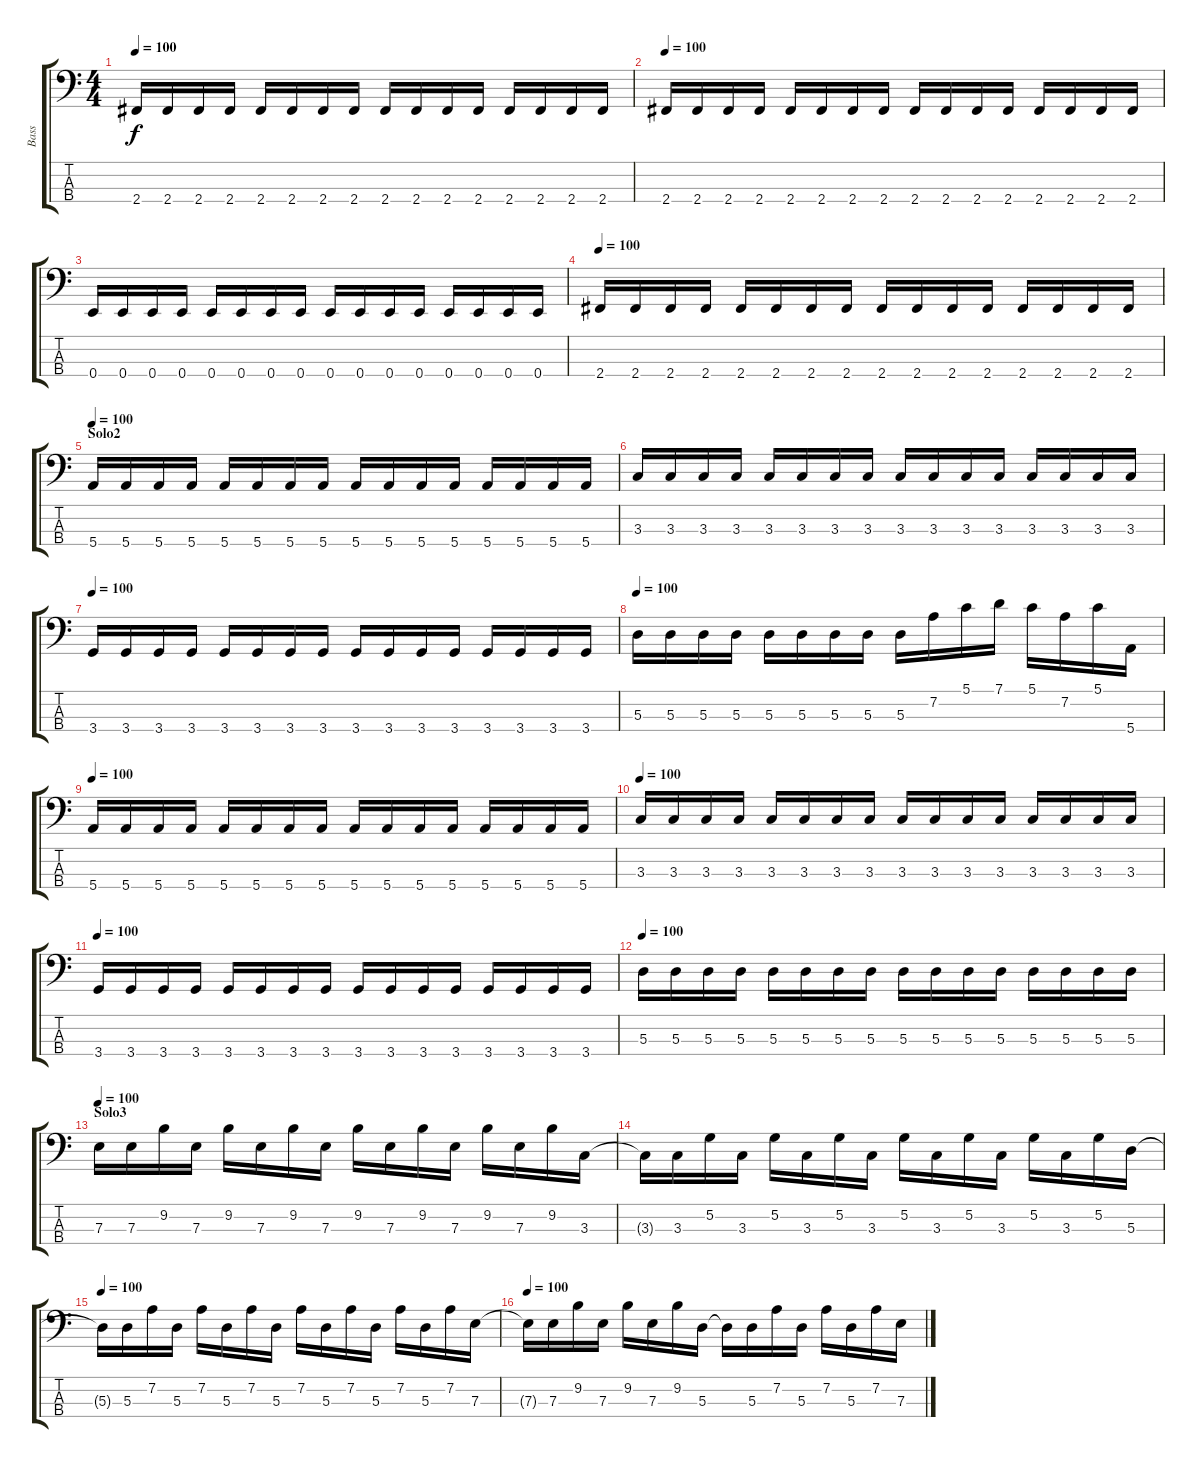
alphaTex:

\track ("Bass" "Bass") {instrument electricbassfinger}
\staff {score tabs}
\tuning (G2 D2 A1 E1) {hide}
\ts (4 4)
\tempo 100
\clef f4
\ks c
2.4.16{dy f} 2.4.16 2.4.16 2.4.16 2.4.16 2.4.16 2.4.16 2.4.16 2.4.16 2.4.16 2.4.16 2.4.16 2.4.16 2.4.16 2.4.16 2.4.16 |
\tempo 100
2.4.16 2.4.16 2.4.16 2.4.16 2.4.16 2.4.16 2.4.16 2.4.16 2.4.16 2.4.16 2.4.16 2.4.16 2.4.16 2.4.16 2.4.16 2.4.16 |
0.4.16 0.4.16 0.4.16 0.4.16 0.4.16 0.4.16 0.4.16 0.4.16 0.4.16 0.4.16 0.4.16 0.4.16 0.4.16 0.4.16 0.4.16 0.4.16 |
\tempo 100
2.4.16 2.4.16 2.4.16 2.4.16 2.4.16 2.4.16 2.4.16 2.4.16 2.4.16 2.4.16 2.4.16 2.4.16 2.4.16 2.4.16 2.4.16 2.4.16 |
\section ("" "Solo2")
\tempo 100
5.4.16 5.4.16 5.4.16 5.4.16 5.4.16 5.4.16 5.4.16 5.4.16 5.4.16 5.4.16 5.4.16 5.4.16 5.4.16 5.4.16 5.4.16 5.4.16 |
3.3.16 3.3.16 3.3.16 3.3.16 3.3.16 3.3.16 3.3.16 3.3.16 3.3.16 3.3.16 3.3.16 3.3.16 3.3.16 3.3.16 3.3.16 3.3.16 |
\tempo 100
3.4.16 3.4.16 3.4.16 3.4.16 3.4.16 3.4.16 3.4.16 3.4.16 3.4.16 3.4.16 3.4.16 3.4.16 3.4.16 3.4.16 3.4.16 3.4.16 |
\tempo 100
5.3.16 5.3.16 5.3.16 5.3.16 5.3.16 5.3.16 5.3.16 5.3.16 5.3.16 7.2.16 5.1.16 7.1.16 5.1.16 7.2.16 5.1.16 5.4.16 |
\tempo 100
5.4.16 5.4.16 5.4.16 5.4.16 5.4.16 5.4.16 5.4.16 5.4.16 5.4.16 5.4.16 5.4.16 5.4.16 5.4.16 5.4.16 5.4.16 5.4.16 |
\tempo 100
3.3.16 3.3.16 3.3.16 3.3.16 3.3.16 3.3.16 3.3.16 3.3.16 3.3.16 3.3.16 3.3.16 3.3.16 3.3.16 3.3.16 3.3.16 3.3.16 |
\tempo 100
3.4.16 3.4.16 3.4.16 3.4.16 3.4.16 3.4.16 3.4.16 3.4.16 3.4.16 3.4.16 3.4.16 3.4.16 3.4.16 3.4.16 3.4.16 3.4.16 |
\tempo 100
5.3.16 5.3.16 5.3.16 5.3.16 5.3.16 5.3.16 5.3.16 5.3.16 5.3.16 5.3.16 5.3.16 5.3.16 5.3.16 5.3.16 5.3.16 5.3.16 |
\section ("" "Solo3")
\tempo 100
7.3.16 7.3.16 9.2.16 7.3.16 9.2.16 7.3.16 9.2.16 7.3.16 9.2.16 7.3.16 9.2.16 7.3.16 9.2.16 7.3.16 9.2.16 3.3.16 |
3.3{t}.16 3.3.16 5.2.16 3.3.16 5.2.16 3.3.16 5.2.16 3.3.16 5.2.16 3.3.16 5.2.16 3.3.16 5.2.16 3.3.16 5.2.16 5.3.16 |
\tempo 100
5.3{t}.16 5.3.16 7.2.16 5.3.16 7.2.16 5.3.16 7.2.16 5.3.16 7.2.16 5.3.16 7.2.16 5.3.16 7.2.16 5.3.16 7.2.16 7.3.16 |
\tempo 100
7.3{t}.16 7.3.16 9.2.16 7.3.16 9.2.16 7.3.16 9.2.16 5.3.16 5.3{t}.16 5.3.16 7.2.16 5.3.16 7.2.16 5.3.16 7.2.16 7.3.16
